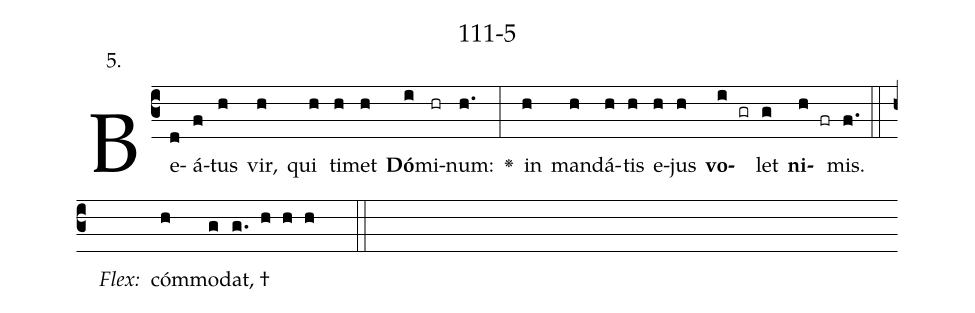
name: 111-5;
annotation: 5.;
%%
(c3)Be(d)á(f)tus(h) vir,(h) qui(h) ti(h)met(h) <b>Dó</b>(i)mi(hr)num:(h.) <v>\greheightstar</v>(:) in(h) man(h)dá(h)tis(h) e(h)jus(h) <b>vo</b>(i gr)let(g) <b>ni</b>(h fr)mis.(f.) (::)
<i>Flex:</i>()  cóm(h)mo(g)dat, †(g. h h h  ::)

%E(h) u(h) o(i) u(g) a(h) e.(f.) (::)
